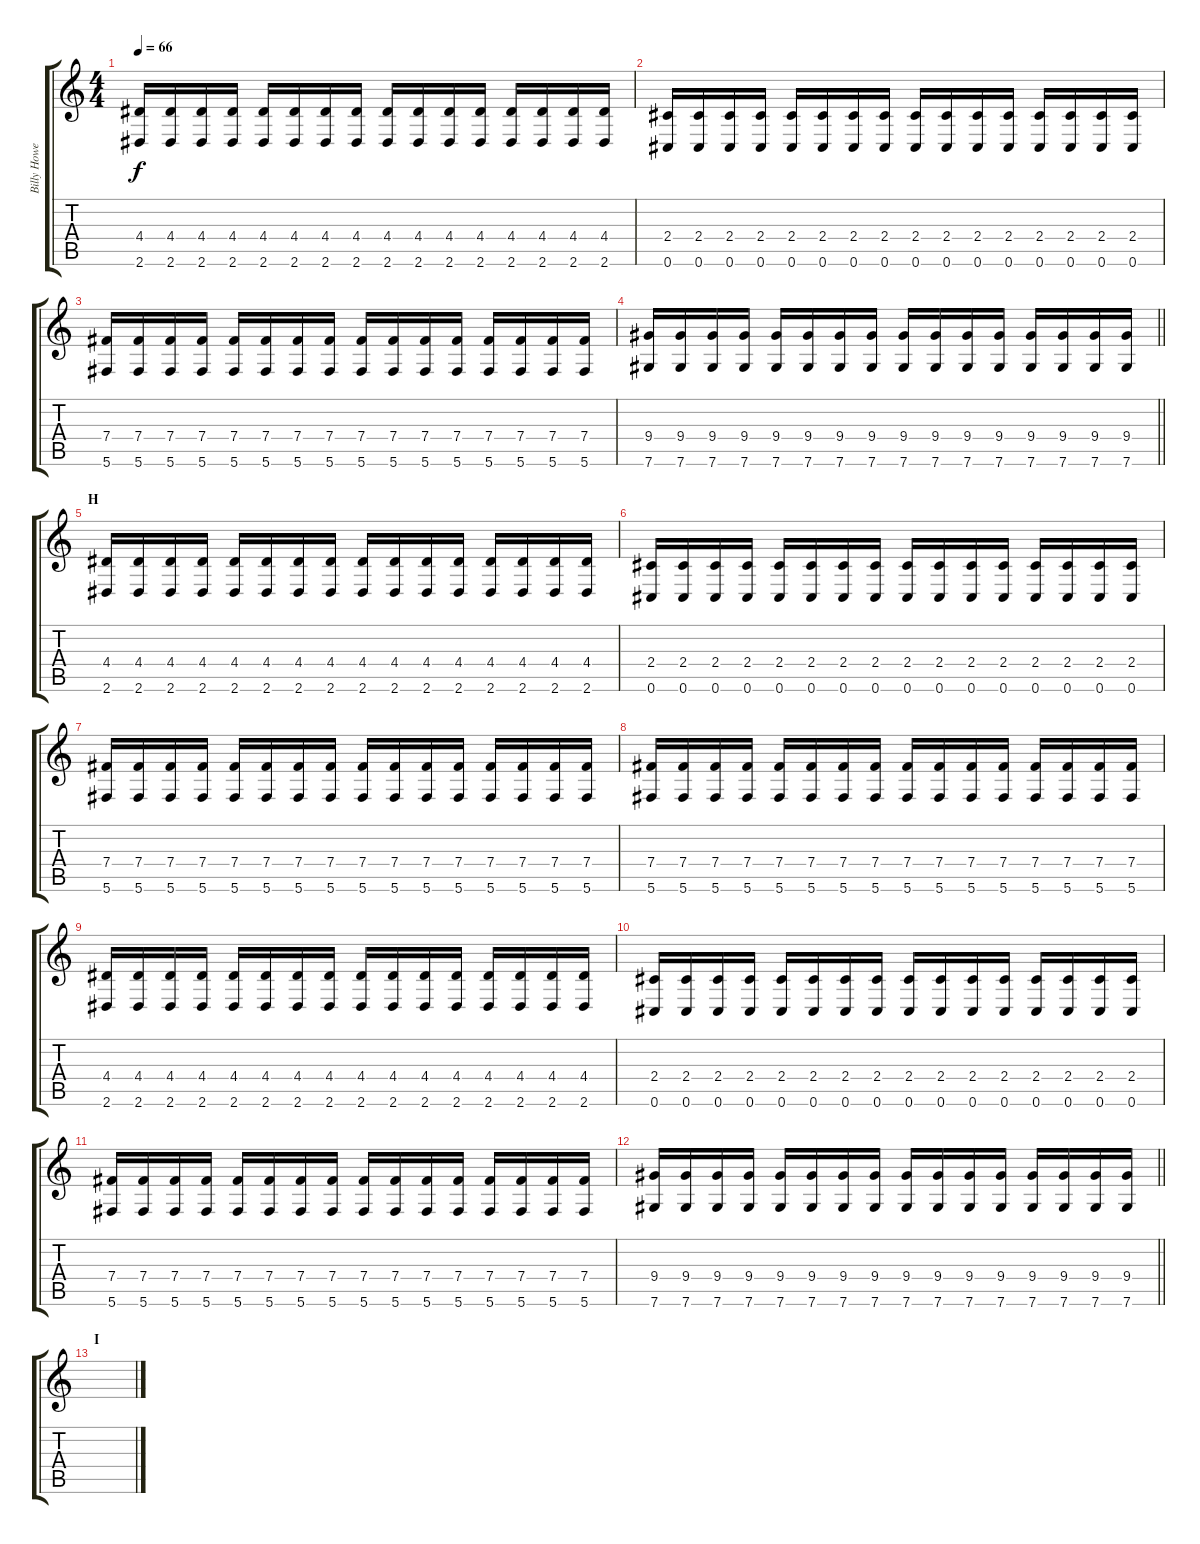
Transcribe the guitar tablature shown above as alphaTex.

\track ("Billy Howerdell - Guitar 2" "Billy Howe") {instrument distortionguitar}
\staff {score tabs}
\tuning (Db4 Ab3 E3 B2 Gb2 Db2) {hide}
\ts (4 4)
\tempo 66
\clef g2
\ks c
(4.4 2.6).16{dy f} (4.4 2.6).16 (4.4 2.6).16 (4.4 2.6).16 (4.4 2.6).16 (4.4 2.6).16 (4.4 2.6).16 (4.4 2.6).16 (4.4 2.6).16 (4.4 2.6).16 (4.4 2.6).16 (4.4 2.6).16 (4.4 2.6).16 (4.4 2.6).16 (4.4 2.6).16 (4.4 2.6).16 |
(2.4 0.6).16 (2.4 0.6).16 (2.4 0.6).16 (2.4 0.6).16 (2.4 0.6).16 (2.4 0.6).16 (2.4 0.6).16 (2.4 0.6).16 (2.4 0.6).16 (2.4 0.6).16 (2.4 0.6).16 (2.4 0.6).16 (2.4 0.6).16 (2.4 0.6).16 (2.4 0.6).16 (2.4 0.6).16 |
(7.4 5.6).16 (7.4 5.6).16 (7.4 5.6).16 (7.4 5.6).16 (7.4 5.6).16 (7.4 5.6).16 (7.4 5.6).16 (7.4 5.6).16 (7.4 5.6).16 (7.4 5.6).16 (7.4 5.6).16 (7.4 5.6).16 (7.4 5.6).16 (7.4 5.6).16 (7.4 5.6).16 (7.4 5.6).16 |
\barLineRight lightlight
(9.4 7.6).16 (9.4 7.6).16 (9.4 7.6).16 (9.4 7.6).16 (9.4 7.6).16 (9.4 7.6).16 (9.4 7.6).16 (9.4 7.6).16 (9.4 7.6).16 (9.4 7.6).16 (9.4 7.6).16 (9.4 7.6).16 (9.4 7.6).16 (9.4 7.6).16 (9.4 7.6).16 (9.4 7.6).16 |
\section ("" "H")
(4.4 2.6).16{volume 13 instrument distortionguitar} (4.4 2.6).16 (4.4 2.6).16 (4.4 2.6).16 (4.4 2.6).16 (4.4 2.6).16 (4.4 2.6).16 (4.4 2.6).16 (4.4 2.6).16 (4.4 2.6).16 (4.4 2.6).16 (4.4 2.6).16 (4.4 2.6).16 (4.4 2.6).16 (4.4 2.6).16 (4.4 2.6).16 |
(2.4 0.6).16 (2.4 0.6).16 (2.4 0.6).16 (2.4 0.6).16 (2.4 0.6).16 (2.4 0.6).16 (2.4 0.6).16 (2.4 0.6).16 (2.4 0.6).16 (2.4 0.6).16 (2.4 0.6).16 (2.4 0.6).16 (2.4 0.6).16 (2.4 0.6).16 (2.4 0.6).16 (2.4 0.6).16 |
(7.4 5.6).16 (7.4 5.6).16 (7.4 5.6).16 (7.4 5.6).16 (7.4 5.6).16 (7.4 5.6).16 (7.4 5.6).16 (7.4 5.6).16 (7.4 5.6).16 (7.4 5.6).16 (7.4 5.6).16 (7.4 5.6).16 (7.4 5.6).16 (7.4 5.6).16 (7.4 5.6).16 (7.4 5.6).16 |
(7.4 5.6).16 (7.4 5.6).16 (7.4 5.6).16 (7.4 5.6).16 (7.4 5.6).16 (7.4 5.6).16 (7.4 5.6).16 (7.4 5.6).16 (7.4 5.6).16 (7.4 5.6).16 (7.4 5.6).16 (7.4 5.6).16 (7.4 5.6).16 (7.4 5.6).16 (7.4 5.6).16 (7.4 5.6).16 |
(4.4 2.6).16 (4.4 2.6).16 (4.4 2.6).16 (4.4 2.6).16 (4.4 2.6).16 (4.4 2.6).16 (4.4 2.6).16 (4.4 2.6).16 (4.4 2.6).16 (4.4 2.6).16 (4.4 2.6).16 (4.4 2.6).16 (4.4 2.6).16 (4.4 2.6).16 (4.4 2.6).16 (4.4 2.6).16 |
(2.4 0.6).16 (2.4 0.6).16 (2.4 0.6).16 (2.4 0.6).16 (2.4 0.6).16 (2.4 0.6).16 (2.4 0.6).16 (2.4 0.6).16 (2.4 0.6).16 (2.4 0.6).16 (2.4 0.6).16 (2.4 0.6).16 (2.4 0.6).16 (2.4 0.6).16 (2.4 0.6).16 (2.4 0.6).16 |
(7.4 5.6).16 (7.4 5.6).16 (7.4 5.6).16 (7.4 5.6).16 (7.4 5.6).16 (7.4 5.6).16 (7.4 5.6).16 (7.4 5.6).16 (7.4 5.6).16 (7.4 5.6).16 (7.4 5.6).16 (7.4 5.6).16 (7.4 5.6).16 (7.4 5.6).16 (7.4 5.6).16 (7.4 5.6).16 |
\barLineRight lightlight
(9.4 7.6).16 (9.4 7.6).16 (9.4 7.6).16 (9.4 7.6).16 (9.4 7.6).16 (9.4 7.6).16 (9.4 7.6).16 (9.4 7.6).16 (9.4 7.6).16 (9.4 7.6).16 (9.4 7.6).16 (9.4 7.6).16 (9.4 7.6).16 (9.4 7.6).16 (9.4 7.6).16 (9.4 7.6).16 |
\section ("" "I")
